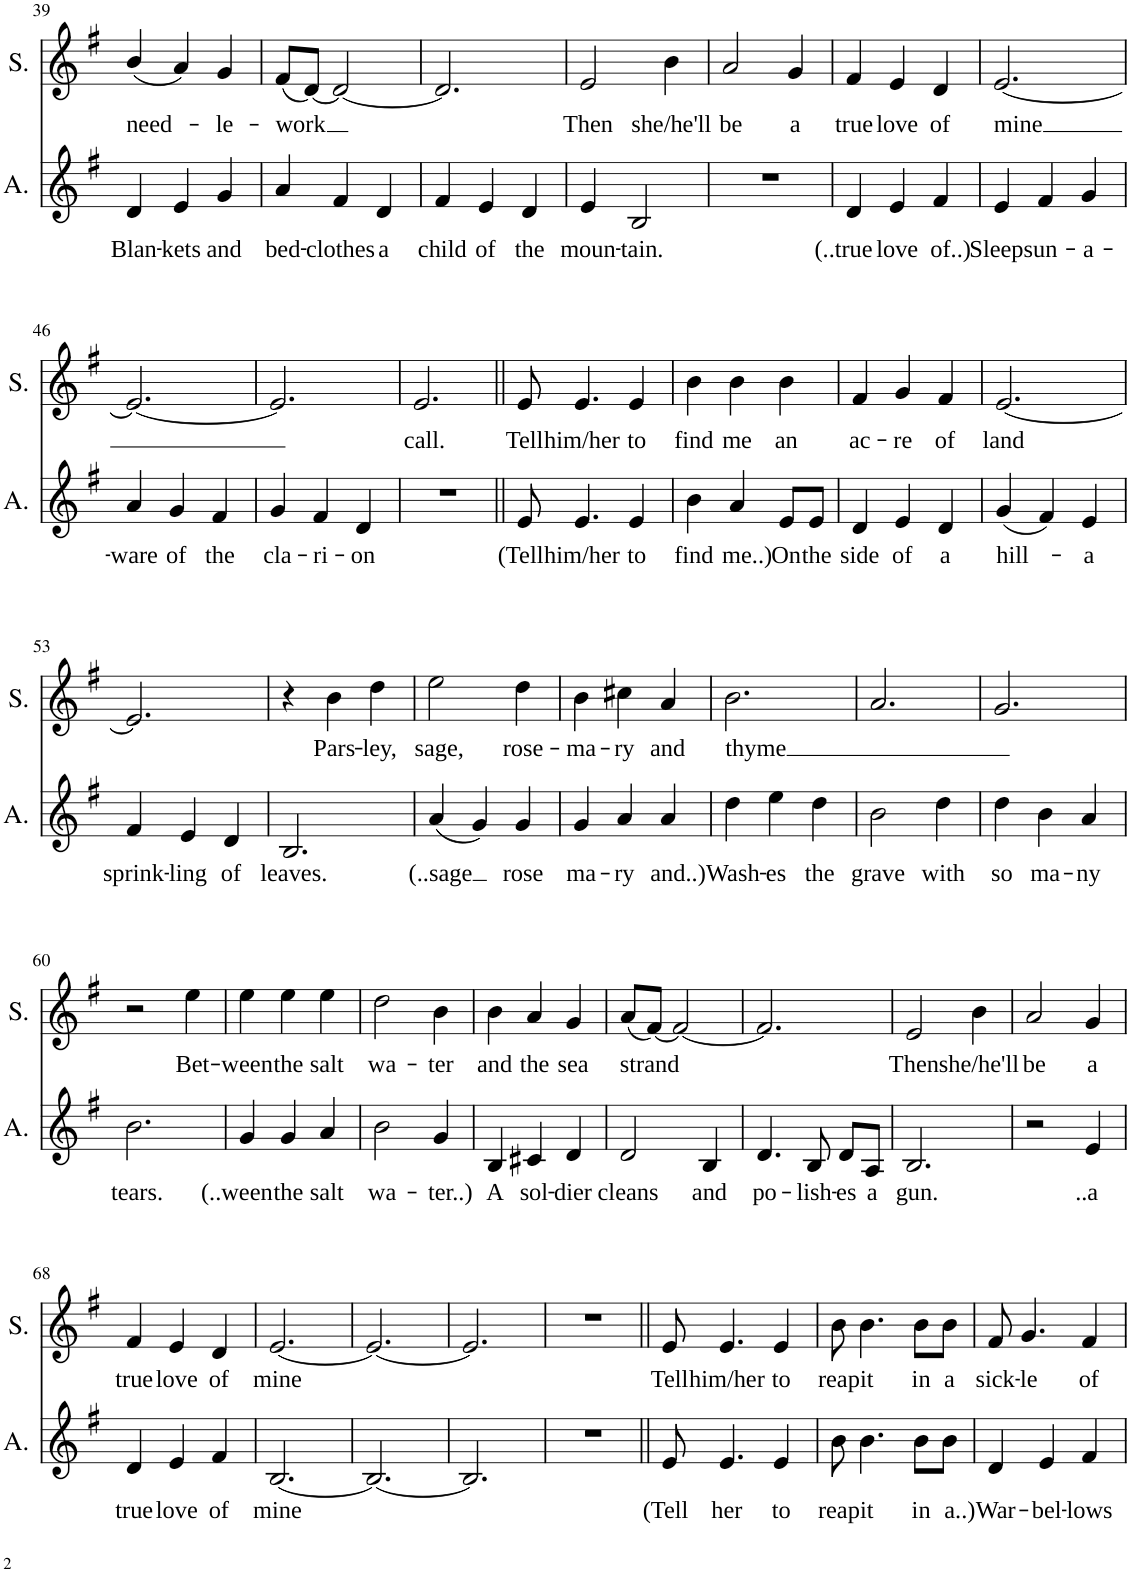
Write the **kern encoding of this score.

**kern	**text	**kern	**text
*part2	*part2	*part1	*part1
*staff2	*staff2	*staff1	*staff1
*I"Alto	*	*I"Soprano	*
*I'A.	*	*I'S.	*
!!LO:PB:g=z
*clefG2	*	*clefG2	*
*k[f#]	*	*k[f#]	*
*M3/4	*	*M3/4	*
=39	=39	=39	=39
!	!LO:LY:b	!	!LO:LY:b
4d/	Blan-	(4b/	need-
!	!LO:LY:b	!	!
4e/	-kets	4a/)	.
!	!LO:LY:b	!	!LO:LY:b
4g/	and	4g/	-le-
=40	=40	=40	=40
!	!LO:LY:b	!	!LO:LY:b
4a/	bed-	(8f#/L	-work
.	.	[8d/J)	.
!	!LO:LY:b	!	!
4f#/	-clothes	2d/_	.
!	!LO:LY:b	!	!
4d/	a	.	.
=41	=41	=41	=41
!	!LO:LY:b	!	!
4f#/	child	2.d/]	.
!	!LO:LY:b	!	!
4e/	of	.	.
!	!LO:LY:b	!	!
4d/	the	.	.
=42	=42	=42	=42
!	!LO:LY:b	!	!LO:LY:b
4e/	moun-	2e/	Then
!	!LO:LY:b	!	!
2B/	-tain.	.	.
!	!	!	!LO:LY:b
.	.	4b\	she/he'll
=43	=43	=43	=43
!	!	!	!LO:LY:b
2.r	.	2a/	be
!	!	!	!LO:LY:b
.	.	4g/	a
=44	=44	=44	=44
!	!LO:LY:b	!	!LO:LY:b
4d/	(..true	4f#/	true
!	!LO:LY:b	!	!LO:LY:b
4e/	love	4e/	love
!	!LO:LY:b	!	!LO:LY:b
4f#/	of..)	4d/	of
=45	=45	=45	=45
!	!LO:LY:b	!	!LO:LY:b
4e/	Sleeps	[2.e/	mine
!	!LO:LY:b	!	!
4f#/	un-	.	.
!	!LO:LY:b	!	!
4g/	-a-	.	.
!!LO:LB:g=z
=46	=46	=46	=46
!	!LO:LY:b	!	!
4a/	-ware	2.e/_	.
!	!LO:LY:b	!	!
4g/	of	.	.
!	!LO:LY:b	!	!
4f#/	the	.	.
=47	=47	=47	=47
!	!LO:LY:b	!	!
4g/	cla-	2.e/]	.
!	!LO:LY:b	!	!
4f#/	-ri-	.	.
!	!LO:LY:b	!	!
4d/	-on	.	.
=48	=48	=48	=48
!	!	!	!LO:LY:b
2.r	.	2.e/	call.
=49||	=49||	=49||	=49||
!	!LO:LY:b	!	!LO:LY:b
8e/	(Tell	8e/	Tell
!	!LO:LY:b	!	!LO:LY:b
4.e/	him/her	4.e/	him/her
!	!LO:LY:b	!	!LO:LY:b
4e/	to	4e/	to
=50	=50	=50	=50
!	!LO:LY:b	!	!LO:LY:b
4b\	find	4b\	find
!	!LO:LY:b	!	!LO:LY:b
4a/	me..)	4b\	me
!	!LO:LY:b	!	!LO:LY:b
8e/L	On	4b\	an
!	!LO:LY:b	!	!
8e/J	the	.	.
=51	=51	=51	=51
!	!LO:LY:b	!	!LO:LY:b
4d/	side	4f#/	ac-
!	!LO:LY:b	!	!LO:LY:b
4e/	of	4g/	-re
!	!LO:LY:b	!	!LO:LY:b
4d/	a	4f#/	of
=52	=52	=52	=52
!	!LO:LY:b	!	!LO:LY:b
(4g/	hill-	[2.e/	land
4f#/)	.	.	.
!	!LO:LY:b	!	!
4e/	-a	.	.
!!LO:LB:g=z
=53	=53	=53	=53
!	!LO:LY:b	!	!
4f#/	sprink-	2.e/]	.
!	!LO:LY:b	!	!
4e/	-ling	.	.
!	!LO:LY:b	!	!
4d/	of	.	.
=54	=54	=54	=54
!	!LO:LY:b	!	!
2.B/	leaves.	4r	.
!	!	!	!LO:LY:b
.	.	4b\	Pars-
!	!	!	!LO:LY:b
.	.	4dd\	-ley,
=55	=55	=55	=55
!	!LO:LY:b	!	!LO:LY:b
(4a/	(..sage	2ee\	sage,
4g/)	.	.	.
!	!LO:LY:b	!	!LO:LY:b
4g/	rose	4dd\	rose-
=56	=56	=56	=56
!	!LO:LY:b	!	!LO:LY:b
4g/	-ma-	4b\	-ma-
!	!LO:LY:b	!	!LO:LY:b
4a/	-ry	4cc#X\	-ry
!	!LO:LY:b	!	!LO:LY:b
4a/	and..)	4a/	and
=57	=57	=57	=57
!	!LO:LY:b	!	!LO:LY:b
4dd\	Wash-	2.b\	thyme
!	!LO:LY:b	!	!
4ee\	-es	.	.
!	!LO:LY:b	!	!
4dd\	the	.	.
=58	=58	=58	=58
!	!LO:LY:b	!	!
2b\	grave	2.a/	.
!	!LO:LY:b	!	!
4dd\	with	.	.
=59	=59	=59	=59
!	!LO:LY:b	!	!
4dd\	so	2.g/	.
!	!LO:LY:b	!	!
4b\	ma-	.	.
!	!LO:LY:b	!	!
4a/	-ny	.	.
!!LO:LB:g=z
=60	=60	=60	=60
!	!LO:LY:b	!	!
2.b\	tears.	2r	.
!	!	!	!LO:LY:b
.	.	4ee\	Bet-
=61	=61	=61	=61
!	!LO:LY:b	!	!LO:LY:b
4g/	(..ween	4ee\	-ween
!	!LO:LY:b	!	!LO:LY:b
4g/	the	4ee\	the
!	!LO:LY:b	!	!LO:LY:b
4a/	salt	4ee\	salt
=62	=62	=62	=62
!	!LO:LY:b	!	!LO:LY:b
2b\	wa-	2dd\	wa-
!	!LO:LY:b	!	!LO:LY:b
4g/	-ter..)	4b\	-ter
=63	=63	=63	=63
!	!LO:LY:b	!	!LO:LY:b
4B/	A	4b\	and
!	!LO:LY:b	!	!LO:LY:b
4c#X/	sol-	4a/	the
!	!LO:LY:b	!	!LO:LY:b
4d/	-dier	4g/	sea
=64	=64	=64	=64
!	!LO:LY:b	!	!LO:LY:b
2d/	cleans	(8a/L	-strand
.	.	[8f#/J)	.
.	.	2f#/_	.
!	!LO:LY:b	!	!
4B/	and	.	.
=65	=65	=65	=65
!	!LO:LY:b	!	!
4.d/	po-	2.f#/]	.
!	!LO:LY:b	!	!
8B/	-lish-	.	.
!	!LO:LY:b	!	!
8d/L	-es	.	.
!	!LO:LY:b	!	!
8A/J	a	.	.
=66	=66	=66	=66
!	!LO:LY:b	!	!LO:LY:b
2.B/	gun.	2e/	Then
!	!	!	!LO:LY:b
.	.	4b\	she/he'll
=67	=67	=67	=67
!	!	!	!LO:LY:b
2r	.	2a/	be
!	!LO:LY:b	!	!LO:LY:b
4e/	..a	4g/	a
!!LO:LB:g=z
=68	=68	=68	=68
!	!LO:LY:b	!	!LO:LY:b
4d/	true	4f#/	true
!	!LO:LY:b	!	!LO:LY:b
4e/	love	4e/	love
!	!LO:LY:b	!	!LO:LY:b
4f#/	of	4d/	of
=69	=69	=69	=69
!	!LO:LY:b	!	!LO:LY:b
[2.B/	mine	[2.e/	mine
=70	=70	=70	=70
2.B/_	.	2.e/_	.
=71	=71	=71	=71
2.B/]	.	2.e/]	.
=72	=72	=72	=72
2.r	.	2.r	.
=73||	=73||	=73||	=73||
!	!LO:LY:b	!	!LO:LY:b
8e/	(Tell	8e/	Tell
!	!LO:LY:b	!	!LO:LY:b
4.e/	her	4.e/	him/her
!	!LO:LY:b	!	!LO:LY:b
4e/	to	4e/	to
=74	=74	=74	=74
!	!LO:LY:b	!	!LO:LY:b
8b\	reap	8b\	reap
!	!LO:LY:b	!	!LO:LY:b
4.b\	it	4.b\	it
!	!LO:LY:b	!	!LO:LY:b
8b\L	in	8b\L	in
!	!LO:LY:b	!	!LO:LY:b
8b\J	a..)	8b\J	a
=75	=75	=75	=75
!	!LO:LY:b	!	!LO:LY:b
4d/	War-	8f#/	sick-
!	!	!	!LO:LY:b
.	.	4.g/	-le
!	!LO:LY:b	!	!
4e/	-bel-	.	.
!	!LO:LY:b	!	!LO:LY:b
4f#/	-lows	4f#/	of
=	=	=	=
*-	*-	*-	*-
